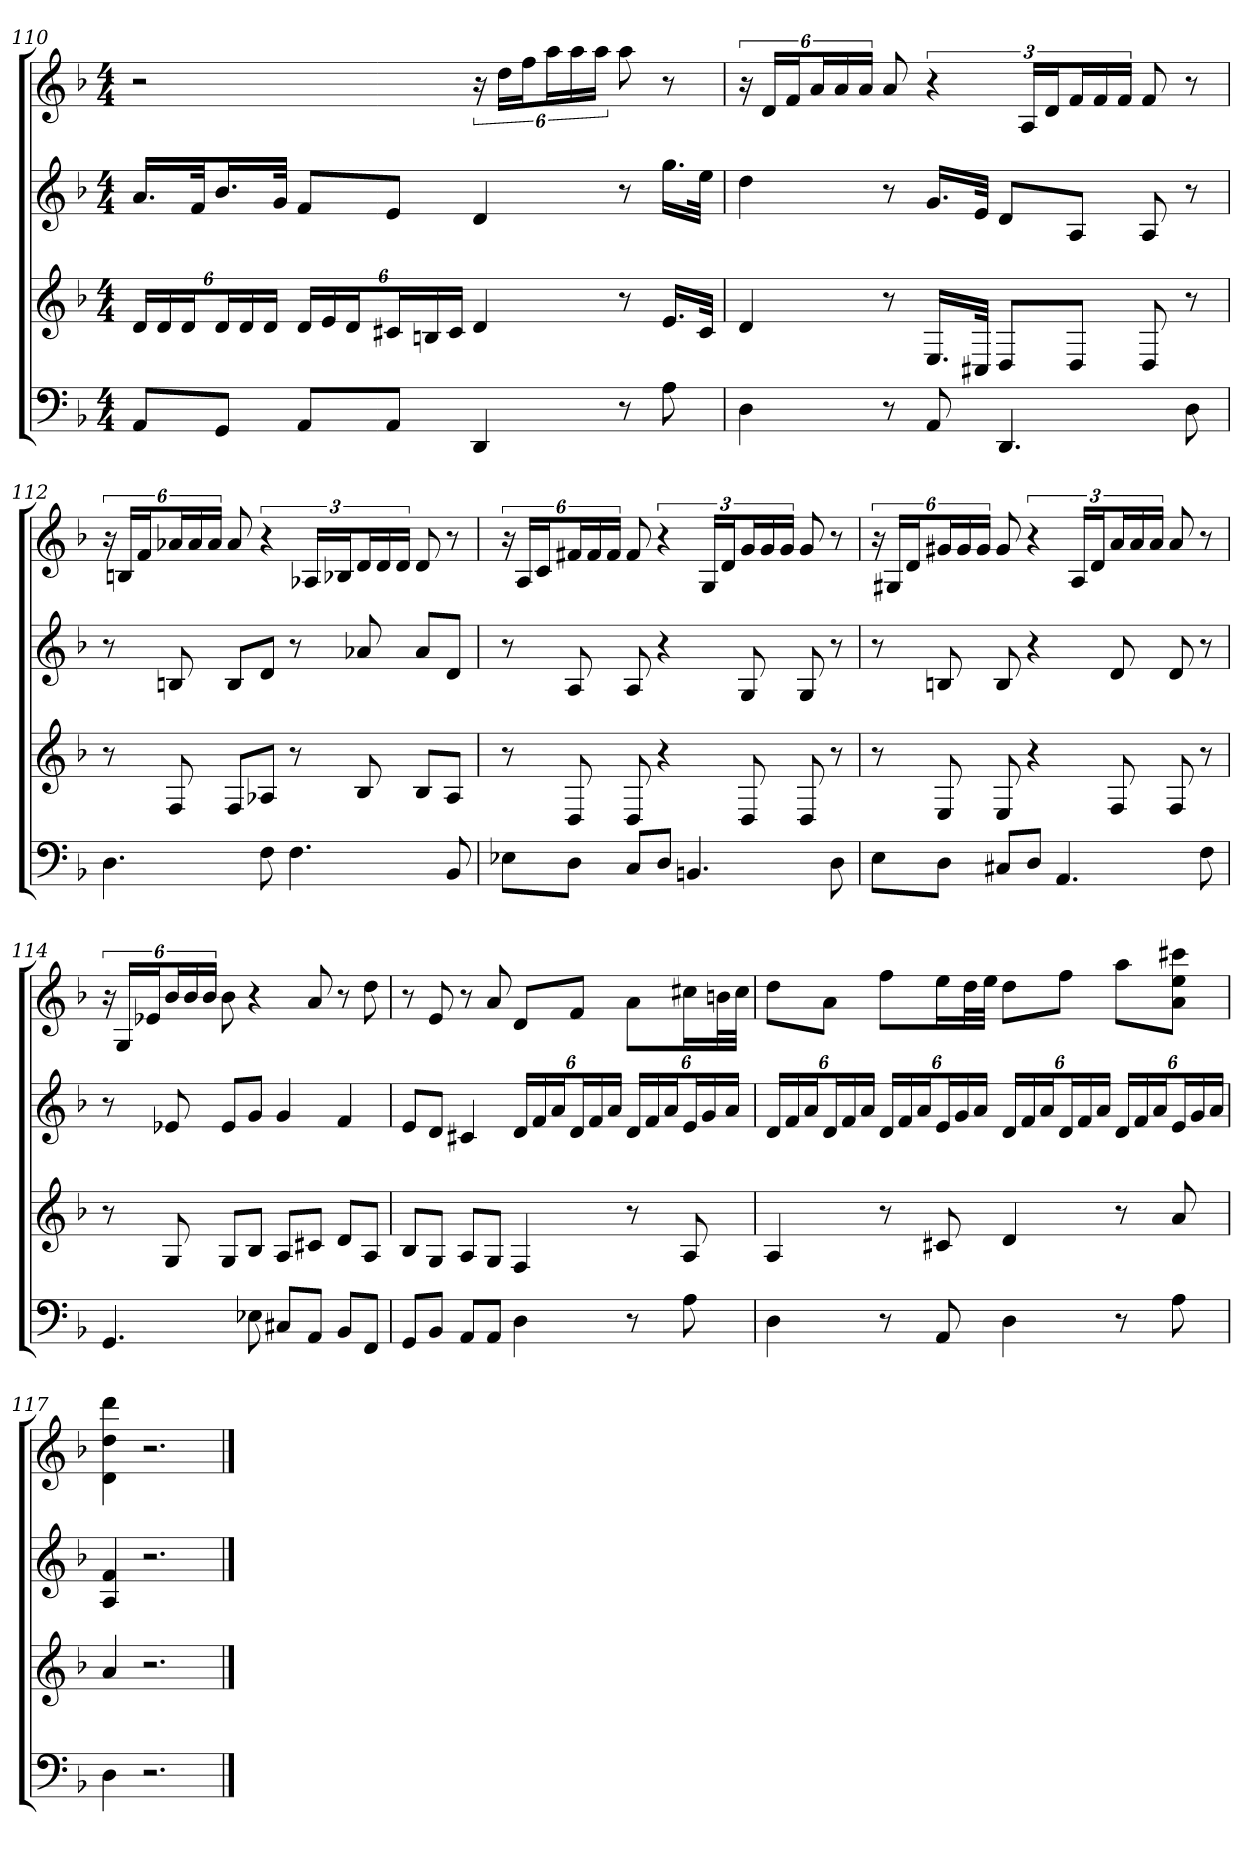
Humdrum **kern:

**kern	**kern	**kern	**kern
*part4	*part3	*part2	*part1
*staff4	*staff3	*staff2	*staff1
*k[b-]	*k[b-]	*k[b-]	*k[b-]
*d:	*d:	*d:	*d:
*M4/4	*M4/4	*M4/4	*M4/4
=110	=110	=110	=110
8AAL	24dLL	16.aLL	2r
.	24d	.	.
.	24dJ	.	.
.	.	32fJk	.
8GGJ	24dL	16.b-L	.
.	24d	.	.
.	24dJJ	.	.
.	.	32gJJk	.
8AAL	24dLL	8fL	.
.	24e	.	.
.	24dJ	.	.
8AAJ	24c#XL	8eJ	.
.	24Bn	.	.
.	24c#JJ	.	.
4DD	4d	4d	24r
.	.	.	24ddLL
.	.	.	24ffJ
.	.	.	24aaL
.	.	.	24aa
.	.	.	24aaJJ
8r	8r	8r	8aa
8A	16.eLL	16.ggLL	8r
.	32c#JJk	32eeJJk	.
=111	=111	=111	=111
4D	4d	4dd	24r
.	.	.	24dLL
.	.	.	24fJ
.	.	.	24aL
.	.	.	24a
.	.	.	24aJJ
8r	8r	8r	8a
8AA	16.ELL	16.gLL	6r
.	32C#XJJk	32eJJk	.
4.DD	8DL	8dL	.
.	.	.	24ALL
.	.	.	24dJ
.	8DJ	8AJ	24fL
.	.	.	24f
.	.	.	24fJJ
.	8D	8A	8f
8D	8r	8r	8r
=112a	=112a	=112a	=112a
4.D	8r	8r	24r
.	.	.	24BnLL
.	.	.	24fJ
.	8F	8Bn	24a-XL
.	.	.	24a-
.	.	.	24a-JJ
.	8FL	8BL	8a-
8F	8A-XJ	8dJ	6r
4.F	8r	8r	.
.	.	.	24A-XLL
.	.	.	24B-XJ
.	8B-	8a-X	24dL
.	.	.	24d
.	.	.	24dJJ
.	8B-L	8a-L	8d
8BB-	8A-J	8dJ	8r
=112b	=112b	=112b	=112b
8E-XL	8r	8r	24r
.	.	.	24ALL
.	.	.	24cJ
8DJ	8D	8A	24f#XL
.	.	.	24f#
.	.	.	24f#JJ
8CL	8D	8A	8f#
8DJ	4r	4r	6r
4.BBn	.	.	.
.	.	.	24GLL
.	.	.	24dJ
.	8D	8G	24gL
.	.	.	24g
.	.	.	24gJJ
.	8D	8G	8g
8D	8r	8r	8r
=113	=113	=113	=113
8EL	8r	8r	24r
.	.	.	24G#XLL
.	.	.	24dJ
8DJ	8E	8Bn	24g#XL
.	.	.	24g#
.	.	.	24g#JJ
8C#XL	8E	8B	8g#
8DJ	4r	4r	6r
4.AA	.	.	.
.	.	.	24ALL
.	.	.	24dJ
.	8F	8d	24aL
.	.	.	24a
.	.	.	24aJJ
.	8F	8d	8a
8F	8r	8r	8r
=114	=114	=114	=114
4.GG	8r	8r	24r
.	.	.	24GLL
.	.	.	24e-XJ
.	8G	8e-X	24b-L
.	.	.	24b-
.	.	.	24b-JJ
.	8GL	8e-L	8b-
8E-X	8B-J	8gJ	4r
8C#XL	8AL	4g	.
8AAJ	8c#XJ	.	8a
8BB-L	8dL	4f	8r
8FFJ	8AJ	.	8dd
=115	=115	=115	=115
8GGL	8B-L	8eL	8r
8BB-J	8GJ	8dJ	8e
8AAL	8AL	4c#X	8r
8AAJ	8GJ	.	8a
4D	4F	24dLL	8dL
.	.	24f	.
.	.	24aJ	.
.	.	24dL	8fJ
.	.	24f	.
.	.	24aJJ	.
8r	8r	24dLL	8aL
.	.	24f	.
.	.	24aJ	.
8A	8A	24eL	16cc#XL
.	.	24g	.
.	.	.	32bnL
.	.	24aJJ	.
.	.	.	32cc#JJJ
=116	=116	=116	=116
4D	4A	24dLL	8ddL
.	.	24f	.
.	.	24aJ	.
.	.	24dL	8aJ
.	.	24f	.
.	.	24aJJ	.
8r	8r	24dLL	8ffL
.	.	24f	.
.	.	24aJ	.
8AA	8c#X	24eL	16eeL
.	.	24g	.
.	.	.	32ddL
.	.	24aJJ	.
.	.	.	32eeJJJ
4D	4d	24dLL	8ddL
.	.	24f	.
.	.	24aJ	.
.	.	24dL	8ffJ
.	.	24f	.
.	.	24aJJ	.
8r	8r	24dLL	8aaL
.	.	24f	.
.	.	24aJ	.
8A	8a	24eL	8a 8ee 8ccc#XJ
.	.	24g	.
.	.	24aJJ	.
=117	=117	=117	=117
4D	4a	4A 4f	4d 4dd 4ddd
2.r	2.r	2.r	2.r
==	==	==	==
*-	*-	*-	*-
